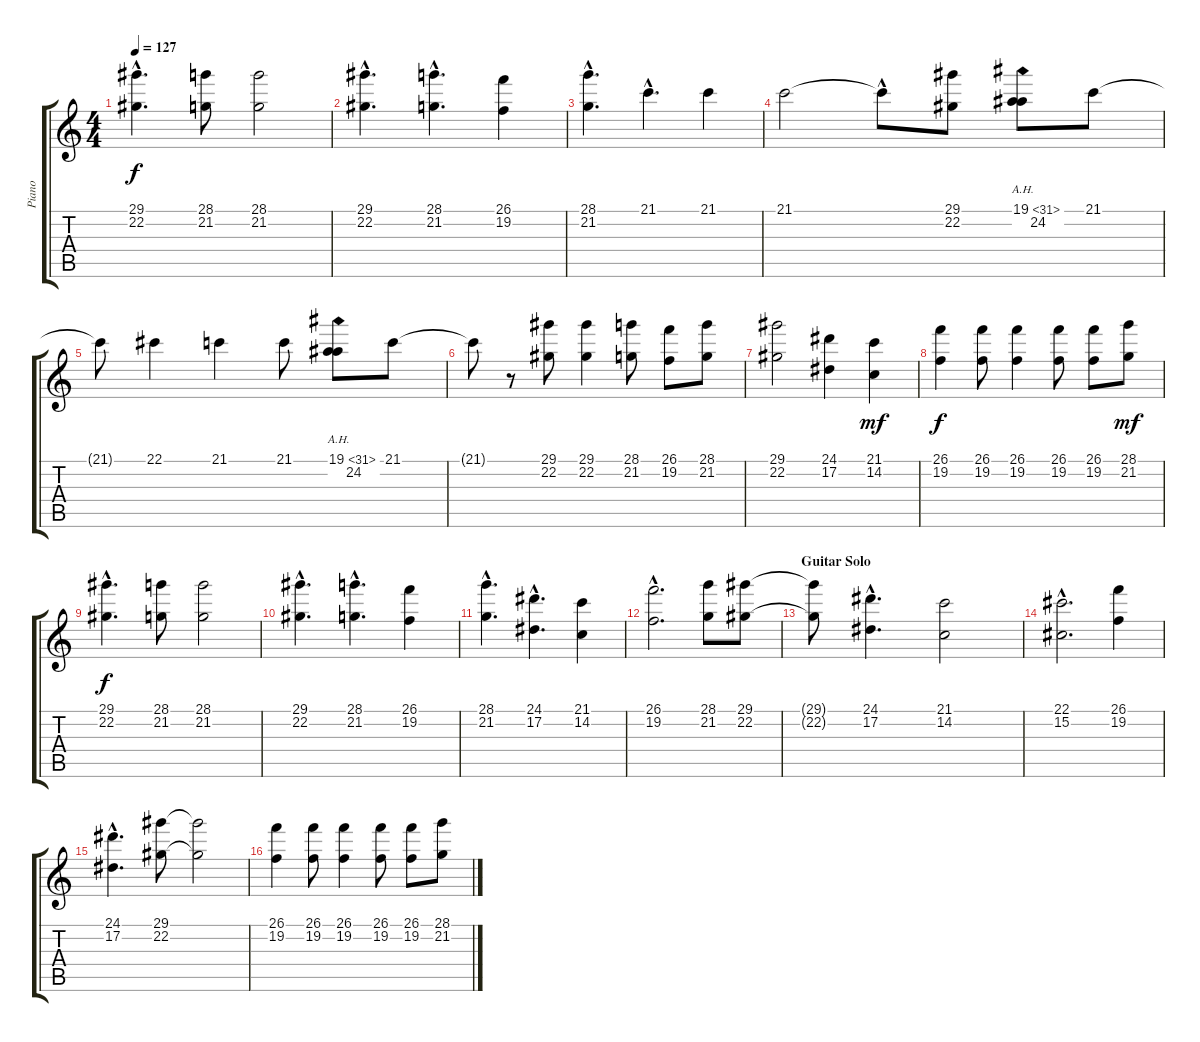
\track ("Piano" "Piano") {instrument acousticgrandpiano}
\staff {score tabs}
\tuning (Eb4 Bb3 Gb3 Db3 Ab2 Eb2) {hide}
\ts (4 4)
\tempo 127
\clef g2
\ks c
(29.1{hac} 22.2{hac}).4{d dy f} (28.1 21.2).8 (28.1 21.2).2 |
(29.1{hac} 22.2{hac}).4{d} (28.1{hac} 21.2{hac}).4{d} (26.1 19.2).4 |
(28.1{hac} 21.2{hac}).4{d} 21.1{hac}.4{d} 21.1.4 |
21.1.2 21.1{hac t}.8 (29.1 22.2).8 (19.1{ah 12} 24.2).8 21.1.8 |
21.1{t}.8 22.1.4 21.1.4 21.1.8 (19.1{ah 12} 24.2).8 21.1.8 |
21.1{t}.8 r.8 (29.1 22.2).8 (29.1 22.2).4 (28.1 21.2).8 (26.1 19.2).8 (28.1 21.2).8 |
(29.1 22.2).2 (24.1 17.2).4 (21.1 14.2).4{dy mf} |
(26.1 19.2).4{dy f} (26.1 19.2).8 (26.1 19.2).4 (26.1 19.2).8 (26.1 19.2).8 (28.1 21.2).8{dy mf} |
(29.1{hac} 22.2{hac}).4{d dy f} (28.1 21.2).8 (28.1 21.2).2 |
(29.1{hac} 22.2{hac}).4{d} (28.1{hac} 21.2{hac}).4{d} (26.1 19.2).4 |
(28.1{hac} 21.2{hac}).4{d} (24.1{hac} 17.2{hac}).4{d} (21.1 14.2).4 |
(26.1{hac} 19.2{hac}).2{d} (28.1 21.2).8 (29.1 22.2).8 |
\section ("" "Guitar Solo")
(29.1{t} 22.2{t}).8 (24.1{hac} 17.2{hac}).4{d} (21.1 14.2).2 |
(22.1{hac} 15.2{hac}).2{d} (26.1 19.2).4 |
(24.1{hac} 17.2{hac}).4{d} (29.1 22.2).8 (29.1{t} 22.2{t}).2 |
(26.1 19.2).4 (26.1 19.2).8 (26.1 19.2).4 (26.1 19.2).8 (26.1 19.2).8 (28.1 21.2).8
